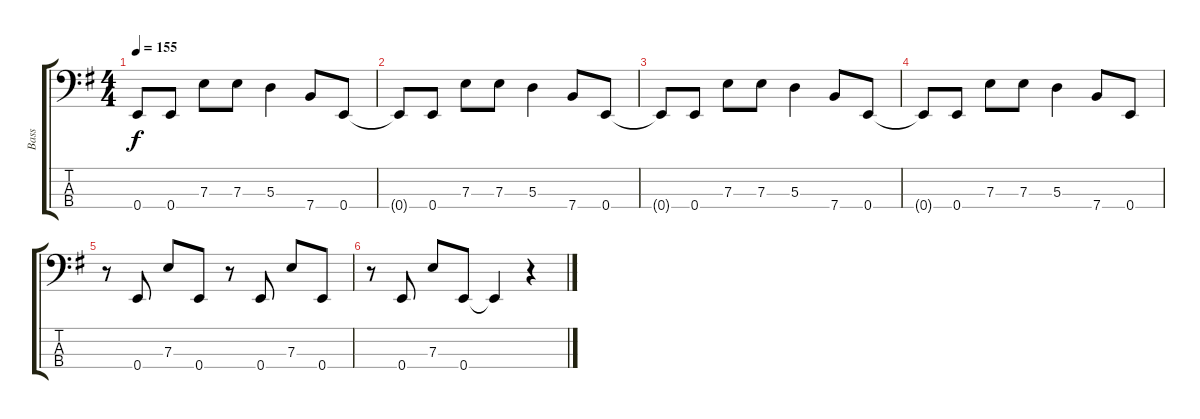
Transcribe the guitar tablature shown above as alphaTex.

\track ("Bass" "Bass") {instrument electricbassfinger}
\staff {score tabs}
\tuning (G2 D2 A1 E1) {hide}
\ts (4 4)
\tempo 155
\clef f4
\ks eminor
0.4{t}.8{dy f} 0.4.8 7.3.8 7.3.8 5.3.4 7.4.8 0.4.8 |
0.4{t}.8 0.4.8 7.3.8 7.3.8 5.3.4 7.4.8 0.4.8 |
0.4{t}.8 0.4.8 7.3.8 7.3.8 5.3.4 7.4.8 0.4.8 |
0.4{t}.8 0.4.8 7.3.8 7.3.8 5.3.4 7.4.8 0.4.8 |
r.8 0.4.8 7.3.8 0.4.8 r.8 0.4.8 7.3.8 0.4.8 |
r.8 0.4.8 7.3.8 0.4.8 0.4{t}.4 r.4
